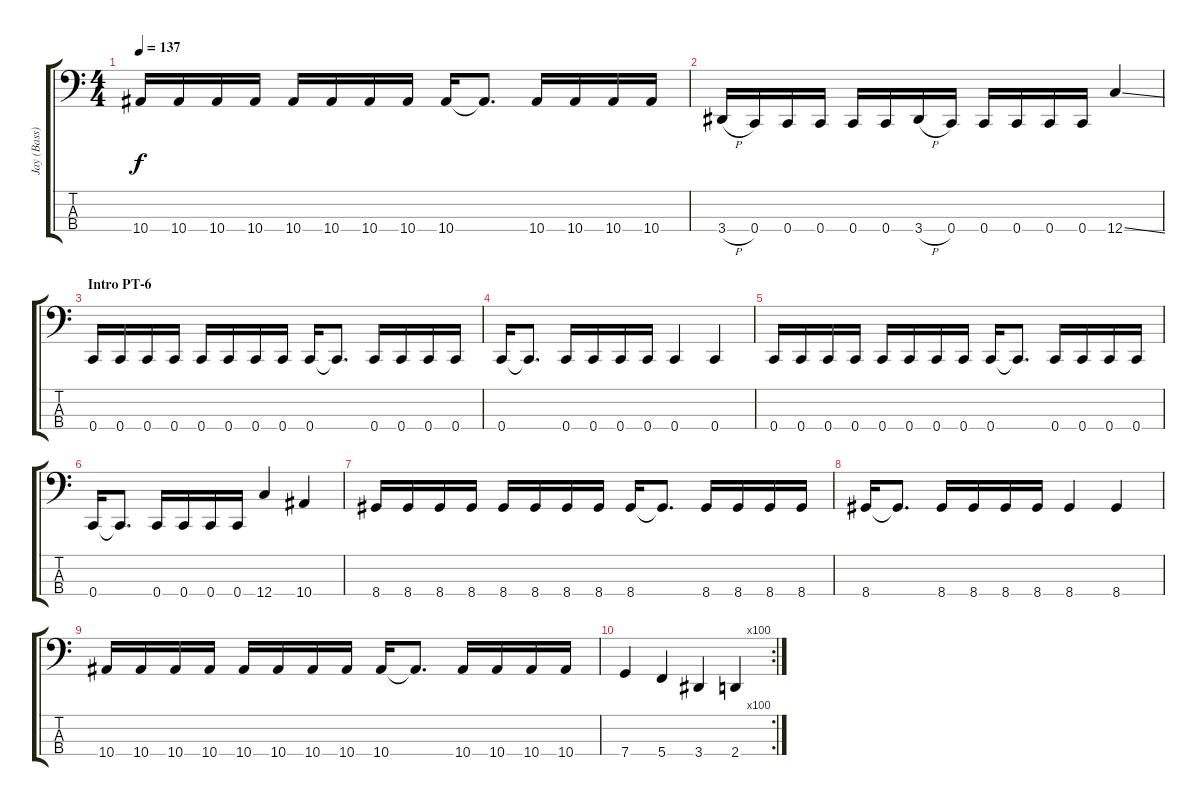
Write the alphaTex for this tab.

\track ("Jay (Bass)" "Jay (Bass)") {instrument electricbasspick}
\staff {score tabs}
\tuning (F2 C2 G1 C1) {hide}
\ts (4 4)
\tempo 137
\clef f4
\ks c
10.4.16{dy f} 10.4.16 10.4.16 10.4.16 10.4.16 10.4.16 10.4.16 10.4.16 10.4.16 10.4{t}.8{d} 10.4.16 10.4.16 10.4.16 10.4.16 |
3.4{h}.16 0.4.16 0.4.16 0.4.16 0.4.16 0.4.16 3.4{h}.16 0.4.16 0.4.16 0.4.16 0.4.16 0.4.16 12.4{ss}.4 |
\section ("" "Intro PT-6")
0.4.16 0.4.16 0.4.16 0.4.16 0.4.16 0.4.16 0.4.16 0.4.16 0.4.16 0.4{t}.8{d} 0.4.16 0.4.16 0.4.16 0.4.16 |
0.4.16 0.4{t}.8{d} 0.4.16 0.4.16 0.4.16 0.4.16 0.4.4 0.4.4 |
0.4.16 0.4.16 0.4.16 0.4.16 0.4.16 0.4.16 0.4.16 0.4.16 0.4.16 0.4{t}.8{d} 0.4.16 0.4.16 0.4.16 0.4.16 |
0.4.16 0.4{t}.8{d} 0.4.16 0.4.16 0.4.16 0.4.16 12.4.4 10.4.4 |
8.4.16 8.4.16 8.4.16 8.4.16 8.4.16 8.4.16 8.4.16 8.4.16 8.4.16 8.4{t}.8{d} 8.4.16 8.4.16 8.4.16 8.4.16 |
8.4.16 8.4{t}.8{d} 8.4.16 8.4.16 8.4.16 8.4.16 8.4.4 8.4.4 |
10.4.16 10.4.16 10.4.16 10.4.16 10.4.16 10.4.16 10.4.16 10.4.16 10.4.16 10.4{t}.8{d} 10.4.16 10.4.16 10.4.16 10.4.16 |
\rc 100
7.4.4 5.4.4 3.4.4 2.4.4
